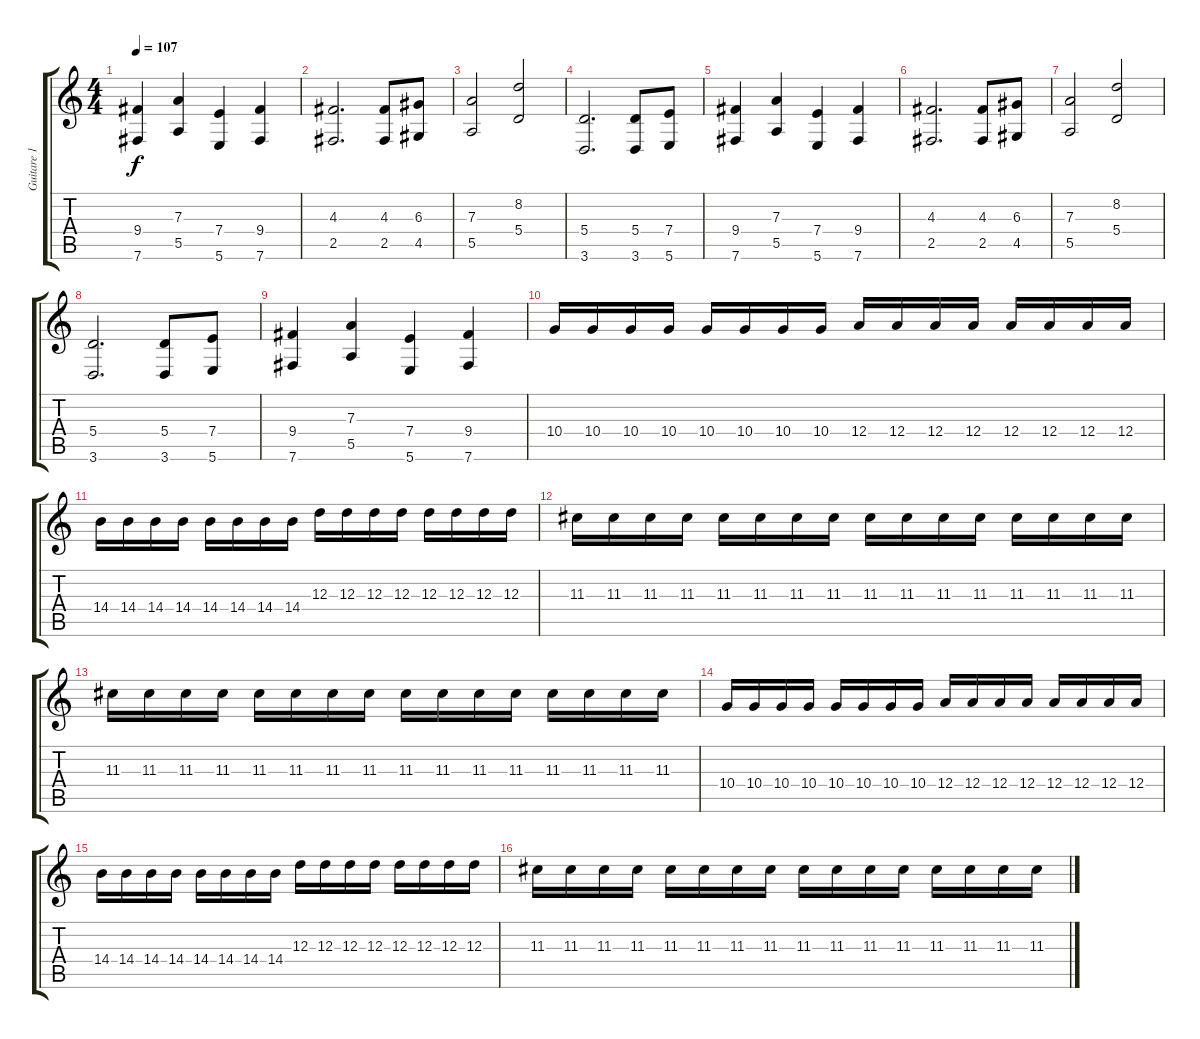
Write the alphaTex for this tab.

\track ("Guitare 1" "Guitare 1") {instrument distortionguitar}
\staff {score tabs}
\tuning (B3 Gb3 D3 A2 E2 B1) {hide}
\ts (4 4)
\tempo 107
\clef g2
\ks c
(9.4 7.6).4{dy f} (7.3 5.5).4 (7.4 5.6).4 (9.4 7.6).4 |
(4.3 2.5).2{d} (4.3 2.5).8 (6.3 4.5).8 |
(7.3 5.5).2 (8.2 5.4).2 |
(5.4 3.6).2{d} (5.4 3.6).8 (7.4 5.6).8 |
(9.4 7.6).4 (7.3 5.5).4 (7.4 5.6).4 (9.4 7.6).4 |
(4.3 2.5).2{d} (4.3 2.5).8 (6.3 4.5).8 |
(7.3 5.5).2 (8.2 5.4).2 |
(5.4 3.6).2{d} (5.4 3.6).8 (7.4 5.6).8 |
(9.4 7.6).4 (7.3 5.5).4 (7.4 5.6).4 (9.4 7.6).4 |
10.4.16 10.4.16 10.4.16 10.4.16 10.4.16 10.4.16 10.4.16 10.4.16 12.4.16 12.4.16 12.4.16 12.4.16 12.4.16 12.4.16 12.4.16 12.4.16 |
14.4.16 14.4.16 14.4.16 14.4.16 14.4.16 14.4.16 14.4.16 14.4.16 12.3.16 12.3.16 12.3.16 12.3.16 12.3.16 12.3.16 12.3.16 12.3.16 |
11.3.16 11.3.16 11.3.16 11.3.16 11.3.16 11.3.16 11.3.16 11.3.16 11.3.16 11.3.16 11.3.16 11.3.16 11.3.16 11.3.16 11.3.16 11.3.16 |
11.3.16 11.3.16 11.3.16 11.3.16 11.3.16 11.3.16 11.3.16 11.3.16 11.3.16 11.3.16 11.3.16 11.3.16 11.3.16 11.3.16 11.3.16 11.3.16 |
10.4.16 10.4.16 10.4.16 10.4.16 10.4.16 10.4.16 10.4.16 10.4.16 12.4.16 12.4.16 12.4.16 12.4.16 12.4.16 12.4.16 12.4.16 12.4.16 |
14.4.16 14.4.16 14.4.16 14.4.16 14.4.16 14.4.16 14.4.16 14.4.16 12.3.16 12.3.16 12.3.16 12.3.16 12.3.16 12.3.16 12.3.16 12.3.16 |
11.3.16 11.3.16 11.3.16 11.3.16 11.3.16 11.3.16 11.3.16 11.3.16 11.3.16 11.3.16 11.3.16 11.3.16 11.3.16 11.3.16 11.3.16 11.3.16
